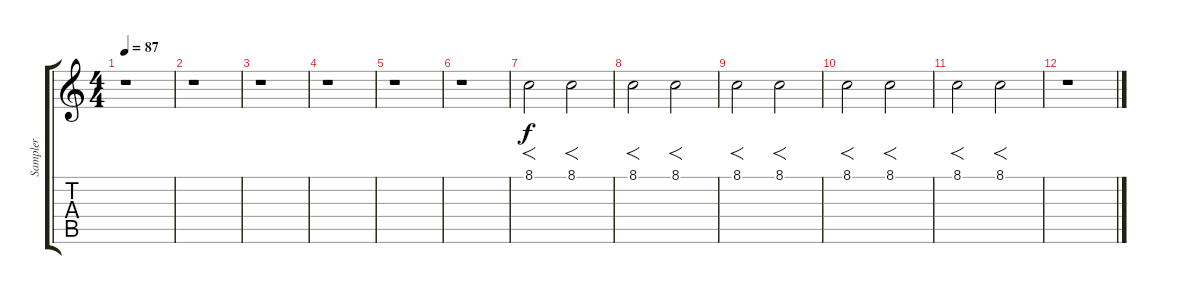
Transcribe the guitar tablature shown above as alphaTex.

\track ("Sampler" "Sampler") {instrument pad8sweep}
\staff {score tabs}
\tuning (E4 B3 G3 D3 A2 E2) {hide}
\ts (4 4)
\tempo 87
\clef g2
\ks c
r.1{dy f} |
r.1 |
r.1 |
r.1 |
r.1 |
r.1 |
8.1.2{f volume 14 instrument pad8sweep} 8.1.2{f} |
8.1.2{f} 8.1.2{f} |
8.1.2{f} 8.1.2{f} |
8.1.2{f} 8.1.2{f} |
8.1.2{f} 8.1.2{f} |
r.1
